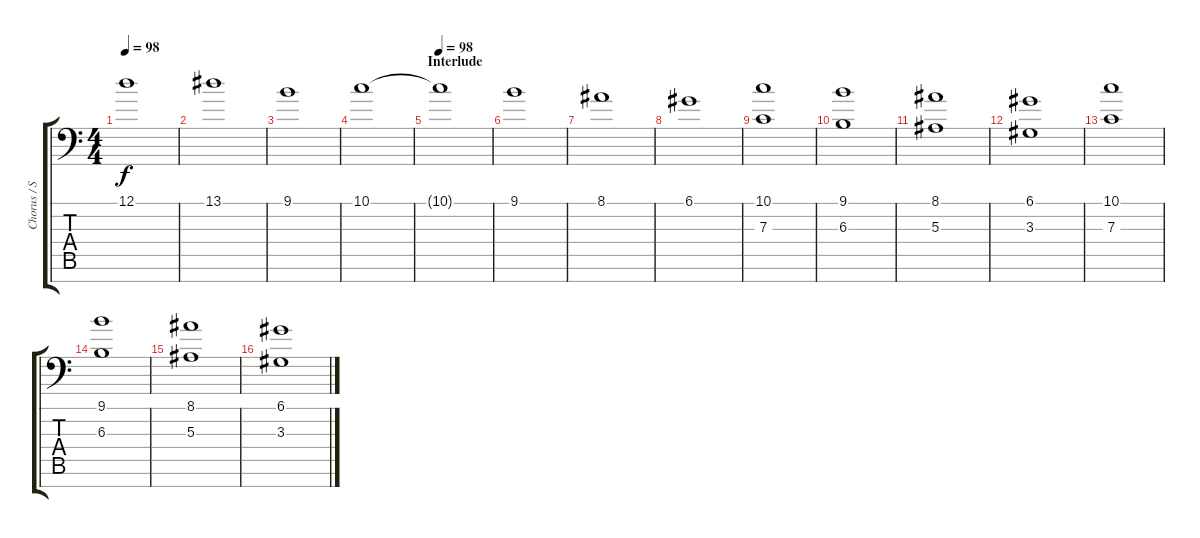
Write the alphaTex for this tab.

\track ("Chorus / String" "Chorus / S") {instrument stringensemble2}
\staff {score tabs}
\tuning (D4 A3 F3 C3 G2 D2 A1) {hide}
\ts (4 4)
\tempo 98
\clef f4
\ks c
12.1.1{dy f} |
13.1.1 |
9.1.1 |
10.1.1 |
\section ("" "Interlude")
\tempo 98
10.1{t}.1 |
9.1.1 |
8.1.1 |
6.1.1 |
(10.1 7.3).1 |
(9.1 6.3).1 |
(8.1 5.3).1 |
(6.1 3.3).1 |
(10.1 7.3).1 |
(9.1 6.3).1 |
(8.1 5.3).1 |
(6.1 3.3).1
